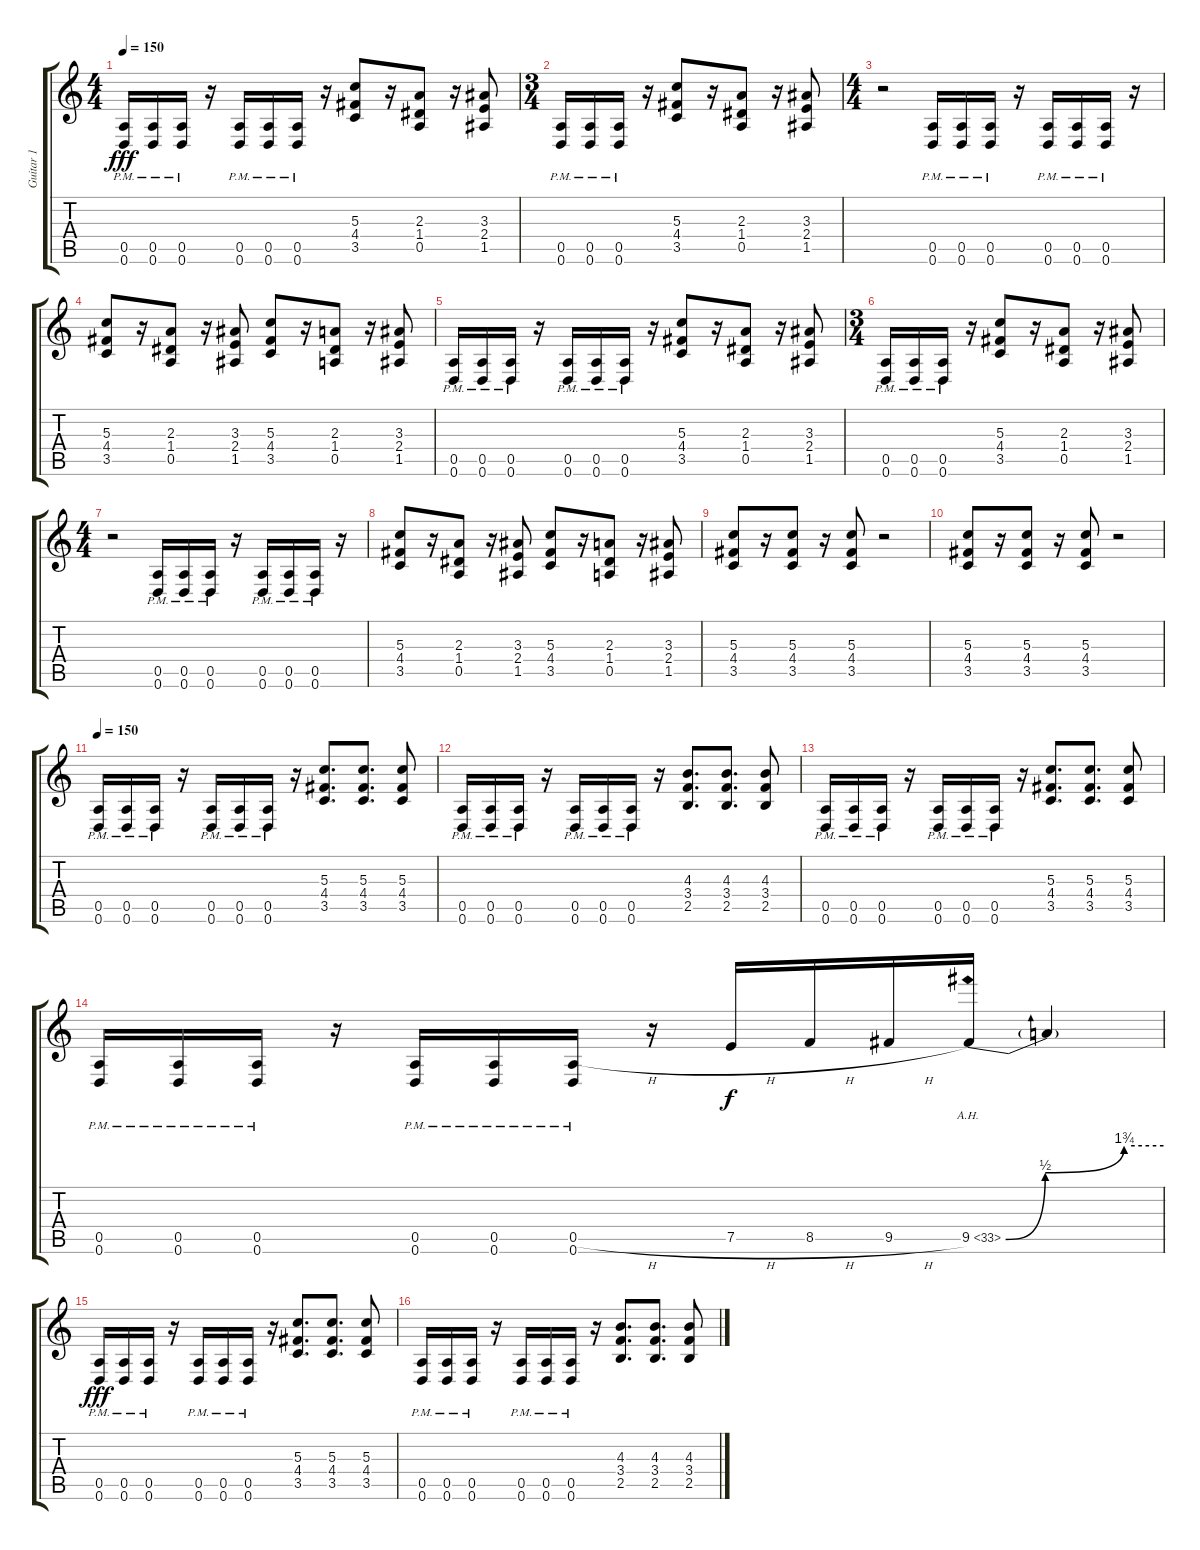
\track ("Guitar 1" "Guitar 1") {instrument distortionguitar}
\staff {score tabs}
\tuning (E4 B3 G3 D3 A2 D2) {hide}
\ts (4 4)
\tempo 150
\clef g2
\ks c
(0.5{pm} 0.6{pm}).16{dy fff} (0.5{pm} 0.6{pm}).16 (0.5{pm} 0.6{pm}).16 r.16 (0.5{pm} 0.6{pm}).16 (0.5{pm} 0.6{pm}).16 (0.5{pm} 0.6{pm}).16 r.16 (5.3 4.4 3.5).8 r.16 (2.3 1.4 0.5).8 r.16 (3.3 2.4 1.5).8 |
\ts (3 4)
(0.5{pm} 0.6{pm}).16 (0.5{pm} 0.6{pm}).16 (0.5{pm} 0.6{pm}).16 r.16 (5.3 4.4 3.5).8 r.16 (2.3 1.4 0.5).8 r.16 (3.3 2.4 1.5).8 |
\ts (4 4)
r.2 (0.5{pm} 0.6{pm}).16 (0.5{pm} 0.6{pm}).16 (0.5{pm} 0.6{pm}).16 r.16 (0.5{pm} 0.6{pm}).16 (0.5{pm} 0.6{pm}).16 (0.5{pm} 0.6{pm}).16 r.16 |
(5.3 4.4 3.5).8 r.16 (2.3 1.4 0.5).8 r.16 (3.3 2.4 1.5).8 (5.3 4.4 3.5).8 r.16 (2.3 1.4 0.5).8 r.16 (3.3 2.4 1.5).8 |
(0.5{pm} 0.6{pm}).16 (0.5{pm} 0.6{pm}).16 (0.5{pm} 0.6{pm}).16 r.16 (0.5{pm} 0.6{pm}).16 (0.5{pm} 0.6{pm}).16 (0.5{pm} 0.6{pm}).16 r.16 (5.3 4.4 3.5).8 r.16 (2.3 1.4 0.5).8 r.16 (3.3 2.4 1.5).8 |
\ts (3 4)
(0.5{pm} 0.6{pm}).16 (0.5{pm} 0.6{pm}).16 (0.5{pm} 0.6{pm}).16 r.16 (5.3 4.4 3.5).8 r.16 (2.3 1.4 0.5).8 r.16 (3.3 2.4 1.5).8 |
\ts (4 4)
r.2 (0.5{pm} 0.6{pm}).16 (0.5{pm} 0.6{pm}).16 (0.5{pm} 0.6{pm}).16 r.16 (0.5{pm} 0.6{pm}).16 (0.5{pm} 0.6{pm}).16 (0.5{pm} 0.6{pm}).16 r.16 |
(5.3 4.4 3.5).8 r.16 (2.3 1.4 0.5).8 r.16 (3.3 2.4 1.5).8 (5.3 4.4 3.5).8 r.16 (2.3 1.4 0.5).8 r.16 (3.3 2.4 1.5).8 |
(5.3 4.4 3.5).8 r.16 (5.3 4.4 3.5).8 r.16 (5.3 4.4 3.5).8 r.2 |
(5.3 4.4 3.5).8 r.16 (5.3 4.4 3.5).8 r.16 (5.3 4.4 3.5).8 r.2 |
\tempo 150
(0.5{pm} 0.6{pm}).16 (0.5{pm} 0.6{pm}).16 (0.5{pm} 0.6{pm}).16 r.16 (0.5{pm} 0.6{pm}).16 (0.5{pm} 0.6{pm}).16 (0.5{pm} 0.6{pm}).16 r.16 (5.3 4.4 3.5).8{d} (5.3 4.4 3.5).8{d} (5.3 4.4 3.5).8 |
(0.5{pm} 0.6{pm}).16 (0.5{pm} 0.6{pm}).16 (0.5{pm} 0.6{pm}).16 r.16 (0.5{pm} 0.6{pm}).16 (0.5{pm} 0.6{pm}).16 (0.5{pm} 0.6{pm}).16 r.16 (4.3 3.4 2.5).8{d} (4.3 3.4 2.5).8{d} (4.3 3.4 2.5).8 |
(0.5{pm} 0.6{pm}).16 (0.5{pm} 0.6{pm}).16 (0.5{pm} 0.6{pm}).16 r.16 (0.5{pm} 0.6{pm}).16 (0.5{pm} 0.6{pm}).16 (0.5{pm} 0.6{pm}).16 r.16 (5.3 4.4 3.5).8{d} (5.3 4.4 3.5).8{d} (5.3 4.4 3.5).8 |
(0.5{pm} 0.6{pm}).16 (0.5{pm} 0.6{pm}).16 (0.5{pm} 0.6{pm}).16 r.16 (0.5{pm} 0.6{pm}).16 (0.5{pm} 0.6{pm}).16 (0.5{h pm} 0.6{pm}).16 r.16 7.5{h}.16{dy f} 8.5{h}.16 9.5{h}.16 9.5{be (custom 0 0 15 2 45 7 60 7) ah 24}.16 9.5{t}.4 |
(0.5{pm} 0.6{pm}).16{dy fff} (0.5{pm} 0.6{pm}).16 (0.5{pm} 0.6{pm}).16 r.16 (0.5{pm} 0.6{pm}).16 (0.5{pm} 0.6{pm}).16 (0.5{pm} 0.6{pm}).16 r.16 (5.3 4.4 3.5).8{d} (5.3 4.4 3.5).8{d} (5.3 4.4 3.5).8 |
(0.5{pm} 0.6{pm}).16 (0.5{pm} 0.6{pm}).16 (0.5{pm} 0.6{pm}).16 r.16 (0.5{pm} 0.6{pm}).16 (0.5{pm} 0.6{pm}).16 (0.5{pm} 0.6{pm}).16 r.16 (4.3 3.4 2.5).8{d} (4.3 3.4 2.5).8{d} (4.3 3.4 2.5).8
